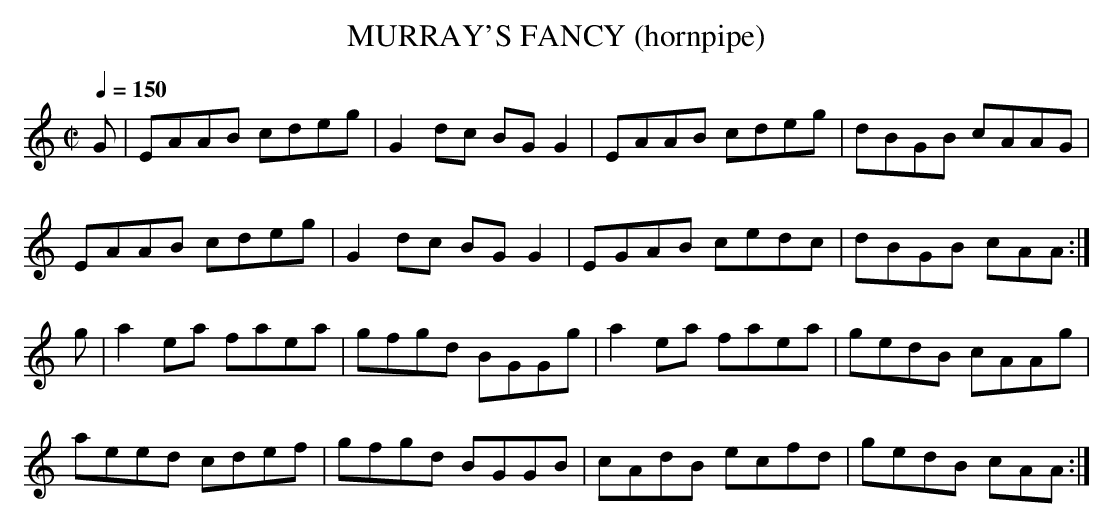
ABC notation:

X:1
T:MURRAY'S FANCY (hornpipe)
Q:1/4=150
M:C|
L:1/8
K:Am
G|EAAB cdeg|G2dc BGG2|EAAB cdeg|dBGB cAAG|
EAAB cdeg|G2dc BGG2|EGAB cedc|dBGB cAA:|
g|a2ea faea|gfgd BGGg|a2ea faea|gedB cAAg|
aeed cdef|gfgd BGGB|cAdB ecfd|gedB cAA:|
